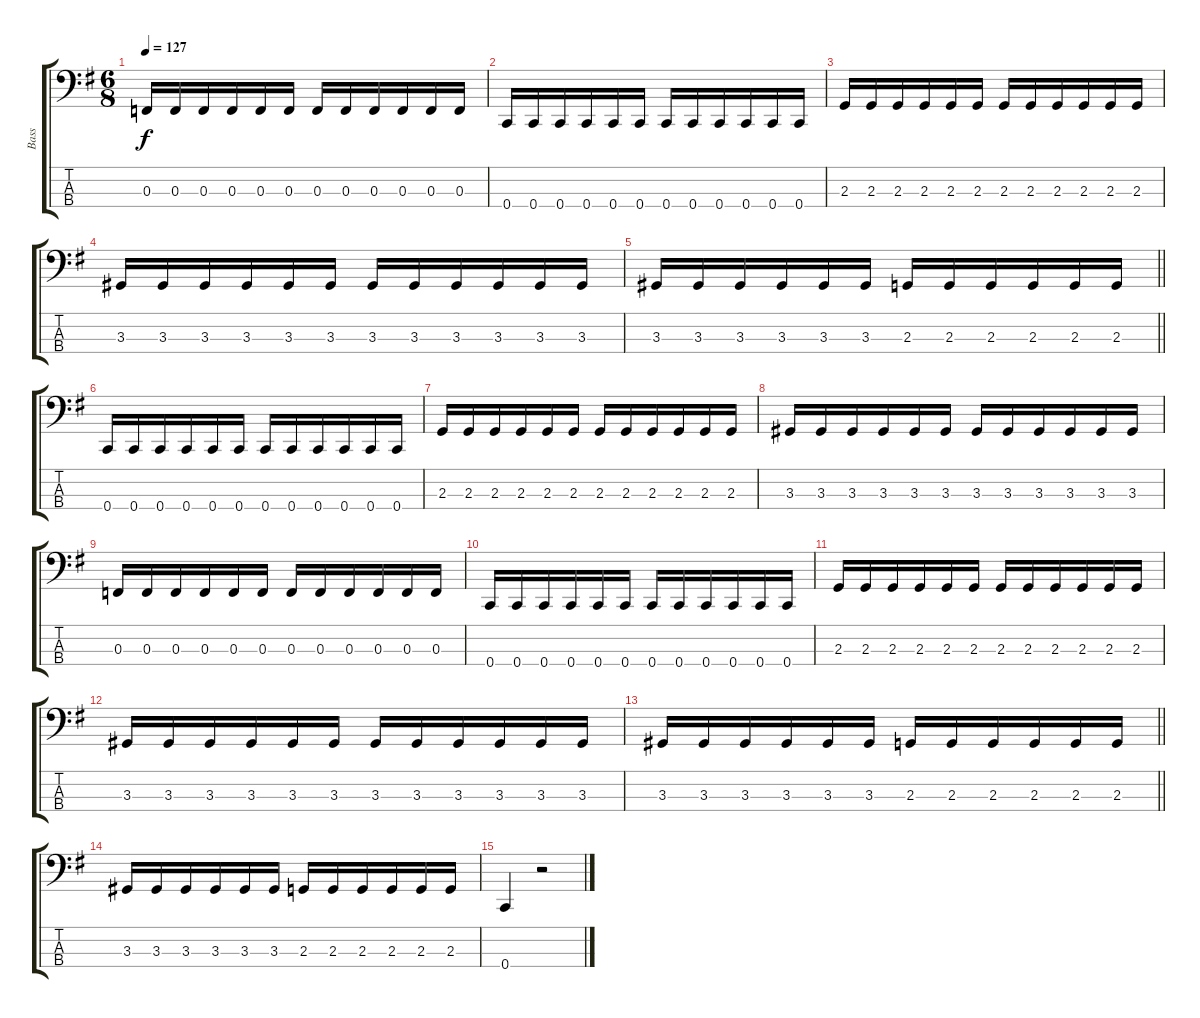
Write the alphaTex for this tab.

\track ("Bass" "Bass") {instrument electricbasspick}
\staff {score tabs}
\tuning (Eb2 Bb1 F1 C1) {hide}
\ts (6 8)
\tempo 127
\clef f4
\ks g
0.3.16{dy f} 0.3.16 0.3.16 0.3.16 0.3.16 0.3.16 0.3.16 0.3.16 0.3.16 0.3.16 0.3.16 0.3.16 |
0.4.16 0.4.16 0.4.16 0.4.16 0.4.16 0.4.16 0.4.16 0.4.16 0.4.16 0.4.16 0.4.16 0.4.16 |
2.3.16 2.3.16 2.3.16 2.3.16 2.3.16 2.3.16 2.3.16 2.3.16 2.3.16 2.3.16 2.3.16 2.3.16 |
3.3.16 3.3.16 3.3.16 3.3.16 3.3.16 3.3.16 3.3.16 3.3.16 3.3.16 3.3.16 3.3.16 3.3.16 |
\barLineRight lightlight
3.3.16 3.3.16 3.3.16 3.3.16 3.3.16 3.3.16 2.3.16 2.3.16 2.3.16 2.3.16 2.3.16 2.3.16 |
0.4.16 0.4.16 0.4.16 0.4.16 0.4.16 0.4.16 0.4.16 0.4.16 0.4.16 0.4.16 0.4.16 0.4.16 |
2.3.16 2.3.16 2.3.16 2.3.16 2.3.16 2.3.16 2.3.16 2.3.16 2.3.16 2.3.16 2.3.16 2.3.16 |
3.3.16 3.3.16 3.3.16 3.3.16 3.3.16 3.3.16 3.3.16 3.3.16 3.3.16 3.3.16 3.3.16 3.3.16 |
0.3.16 0.3.16 0.3.16 0.3.16 0.3.16 0.3.16 0.3.16 0.3.16 0.3.16 0.3.16 0.3.16 0.3.16 |
0.4.16 0.4.16 0.4.16 0.4.16 0.4.16 0.4.16 0.4.16 0.4.16 0.4.16 0.4.16 0.4.16 0.4.16 |
2.3.16 2.3.16 2.3.16 2.3.16 2.3.16 2.3.16 2.3.16 2.3.16 2.3.16 2.3.16 2.3.16 2.3.16 |
3.3.16 3.3.16 3.3.16 3.3.16 3.3.16 3.3.16 3.3.16 3.3.16 3.3.16 3.3.16 3.3.16 3.3.16 |
\barLineRight lightlight
3.3.16 3.3.16 3.3.16 3.3.16 3.3.16 3.3.16 2.3.16 2.3.16 2.3.16 2.3.16 2.3.16 2.3.16 |
3.3.16 3.3.16 3.3.16 3.3.16 3.3.16 3.3.16 2.3.16 2.3.16 2.3.16 2.3.16 2.3.16 2.3.16 |
0.4.4 r.2
